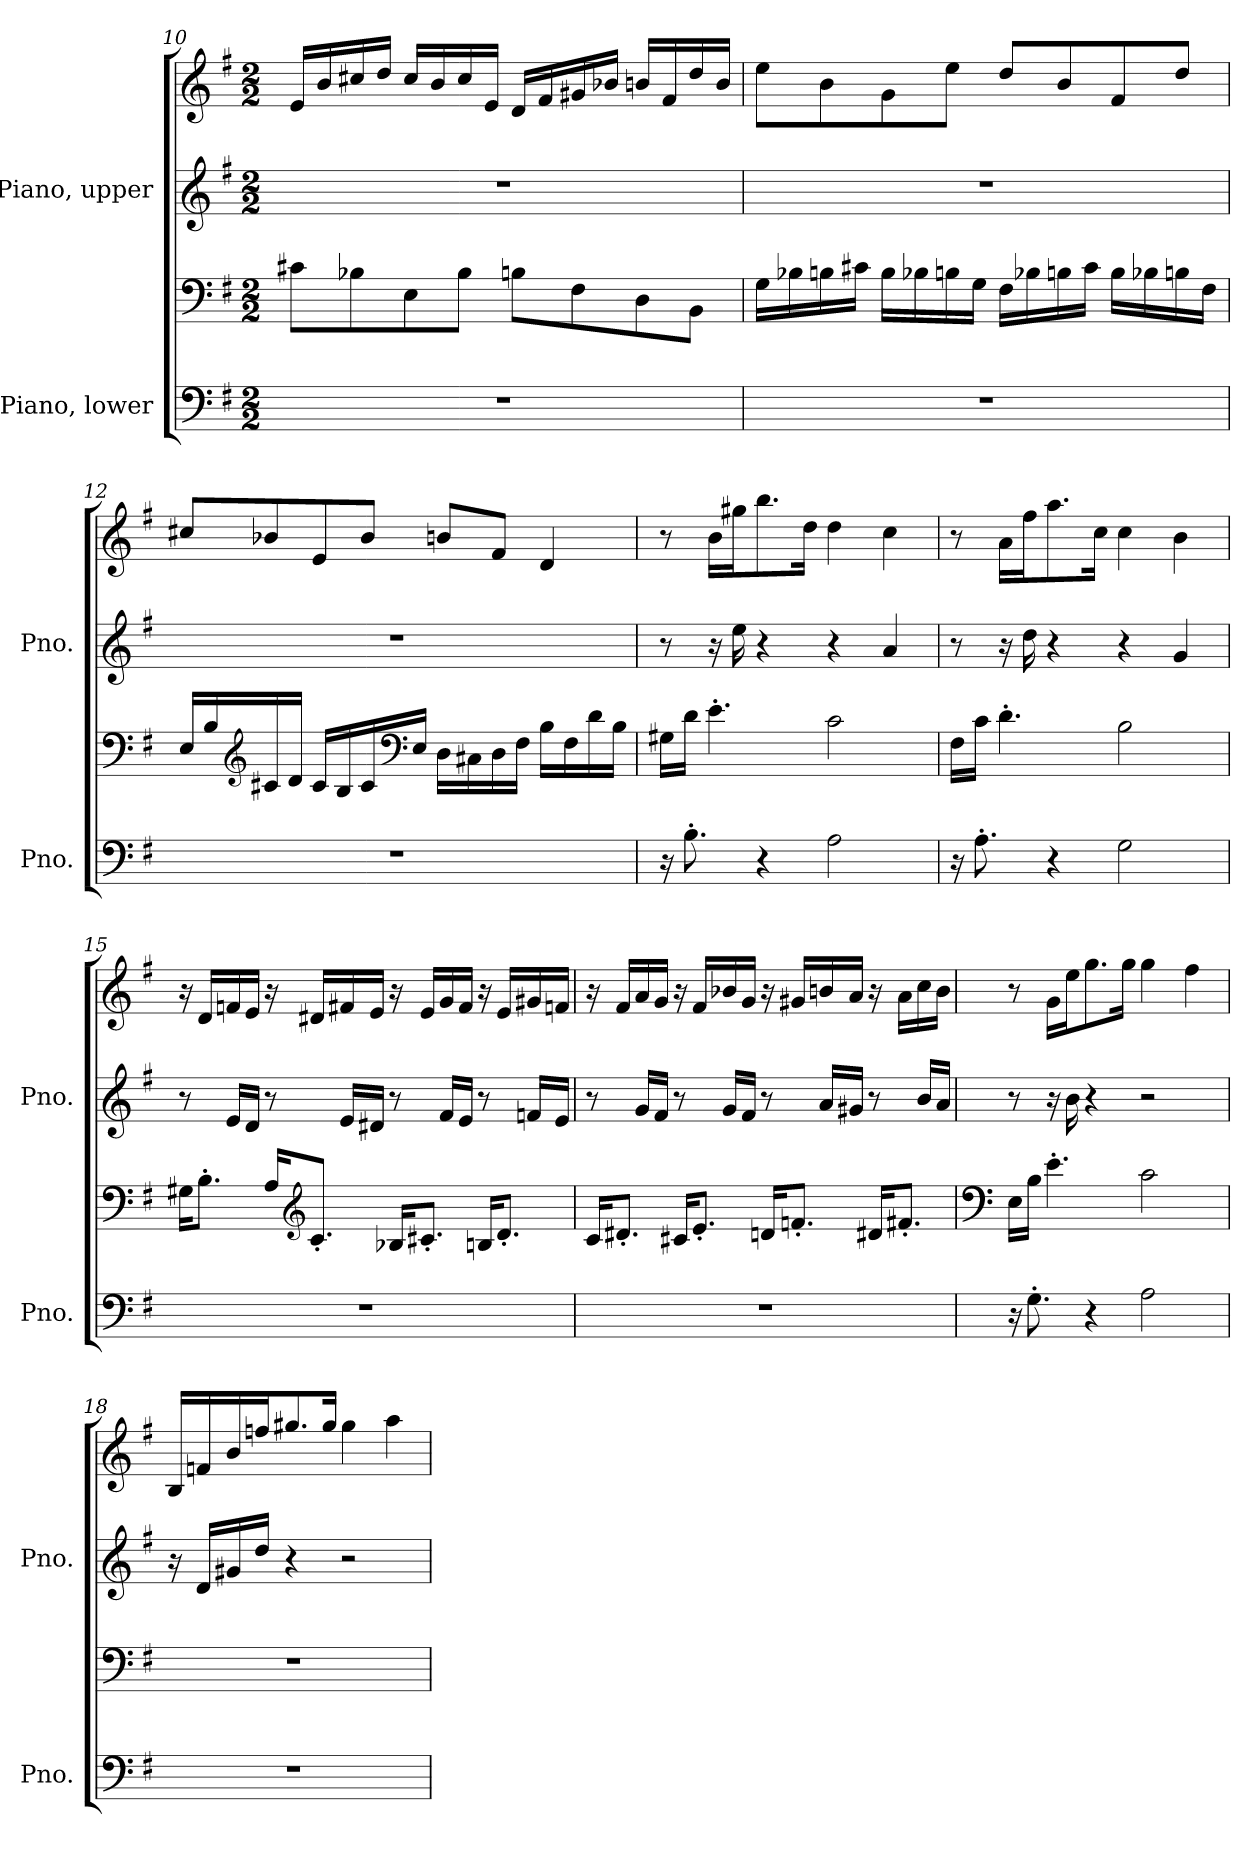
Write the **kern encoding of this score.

**kern	**kern	**kern	**kern
*part2	*part2	*part1	*part1
*staff4	*staff3	*staff2	*staff1
*I"Piano, lower	*	*I"Piano, upper	*
*I'Pno.	*	*I'Pno.	*
*clefF4	*clefF4	*clefG2	*clefG2
*k[f#]	*k[f#]	*k[f#]	*k[f#]
*M2/2	*M2/2	*M2/2	*M2/2
=10	=10	=10	=10
1r	8c#X\L	1r	16e/LL
.	.	.	16b/
.	8B-X\	.	16cc#X/
.	.	.	16dd/JJ
.	8E\	.	16cc#/LL
.	.	.	16b/
.	8B-\J	.	16cc#/
.	.	.	16e/JJ
.	8Bn\L	.	16d/LL
.	.	.	16f#/
.	8F#\	.	16g#X/
.	.	.	16b-X/JJ
.	8D\	.	16bn/LL
.	.	.	16f#/
.	8BB\J	.	16dd/
.	.	.	16b/JJ
!!LO:LB:g=z
=11	=11	=11	=11
1r	16G\LL	1r	8ee\L
.	16B-X\	.	.
.	16Bn\	.	8b\
.	16c#X\JJ	.	.
.	16B\LL	.	8g\
.	16B-X\	.	.
.	16Bn\	.	8ee\J
.	16G\JJ	.	.
.	16F#\LL	.	8dd/L
.	16B-X\	.	.
.	16Bn\	.	8b/
.	16c#\JJ	.	.
.	16B\LL	.	8f#/
.	16B-X\	.	.
.	16Bn\	.	8dd/J
.	16F#\JJ	.	.
=12	=12	=12	=12
1r	16E/LL	1r	8cc#X/L
.	16B/	.	.
*	*clefG2	*	*
.	16c#X/	.	8b-X/
.	16d/JJ	.	.
.	16c#/LL	.	8e/
.	16B/	.	.
.	16c#/	.	8b-/J
*	*clefF4	*	*
.	16E/JJ	.	.
.	16D\LL	.	8bn/L
.	16C#X\	.	.
.	16D\	.	8f#/J
.	16F#\JJ	.	.
.	16B\LL	.	4d/
.	16F#\	.	.
.	16d\	.	.
.	16B\JJ	.	.
!!LO:PB:g=z
=13	=13	=13	=13
16r	16G#X\LL	8r	8r
8.B'\	16d\JJ	.	.
.	4.e'\	16r	16b\LL
.	.	16ee\	16gg#X\J
4r	.	4r	8.bb\
.	.	.	16dd\Jk
2A\	2c\	4r	4dd\
.	.	4a/	4cc\
=14	=14	=14	=14
16r	16F#\LL	8r	8r
8.A'\	16c\JJ	.	.
.	4.d'\	16r	16a\LL
.	.	16dd\	16ff#\J
4r	.	4r	8.aa\
.	.	.	16cc\Jk
2G\	2B\	4r	4cc\
.	.	4g/	4b\
=15	=15	=15	=15
1r	16G#X\KL	8r	16r
.	8.B'\J	.	16d/LL
.	.	16e/LL	16fn/
.	.	16d/JJ	16e/JJ
.	16A/KL	8r	16r
*	*clefG2	*	*
.	8.c'/J	.	16d#X/LL
.	.	16e/LL	16f#X/
.	.	16d#X/JJ	16e/JJ
.	16B-X/KL	8r	16r
.	8.c#X'/J	.	16e/LL
.	.	16f#/LL	16g/
.	.	16e/JJ	16f#/JJ
.	16Bn/KL	8r	16r
.	8.d'/J	.	16e/LL
.	.	16fn/LL	16g#X/
.	.	16e/JJ	16fn/JJ
!!LO:LB:g=z
=16	=16	=16	=16
1r	16c/KL	8r	16r
.	8.d#X'/J	.	16f#/LL
.	.	16g/LL	16a/
.	.	16f#/JJ	16g/JJ
.	16c#X/KL	8r	16r
.	8.e'/J	.	16f#/LL
.	.	16g/LL	16b-X/
.	.	16f#/JJ	16g/JJ
.	16dn/KL	8r	16r
.	8.fn'/J	.	16g#X/LL
.	.	16a/LL	16bn/
.	.	16g#X/JJ	16a/JJ
.	16d#X/KL	8r	16r
.	8.f#X'/J	.	16a\LL
.	.	16b/LL	16cc\
.	.	16a/JJ	16b\JJ
=17	=17	=17	=17
*	*clefF4	*	*
16r	16E\LL	8r	8r
8.G'\	16B\JJ	.	.
.	4.e'\	16r	16g\LL
.	.	16b\	16ee\J
4r	.	4r	8.gg\
.	.	.	16gg\Jk
2A\	2c\	2r	4gg\
.	.	.	4ff#\
=18	=18	=18	=18
1r	1r	16r	16B/LL
.	.	16d/LL	16fn/
.	.	16g#X/	16b/
.	.	16dd/JJ	16ffn/J
.	.	4r	8.gg#X/
.	.	.	16gg#/Jk
.	.	2r	4gg#\
.	.	.	4aa\
=	=	=	=
*-	*-	*-	*-
